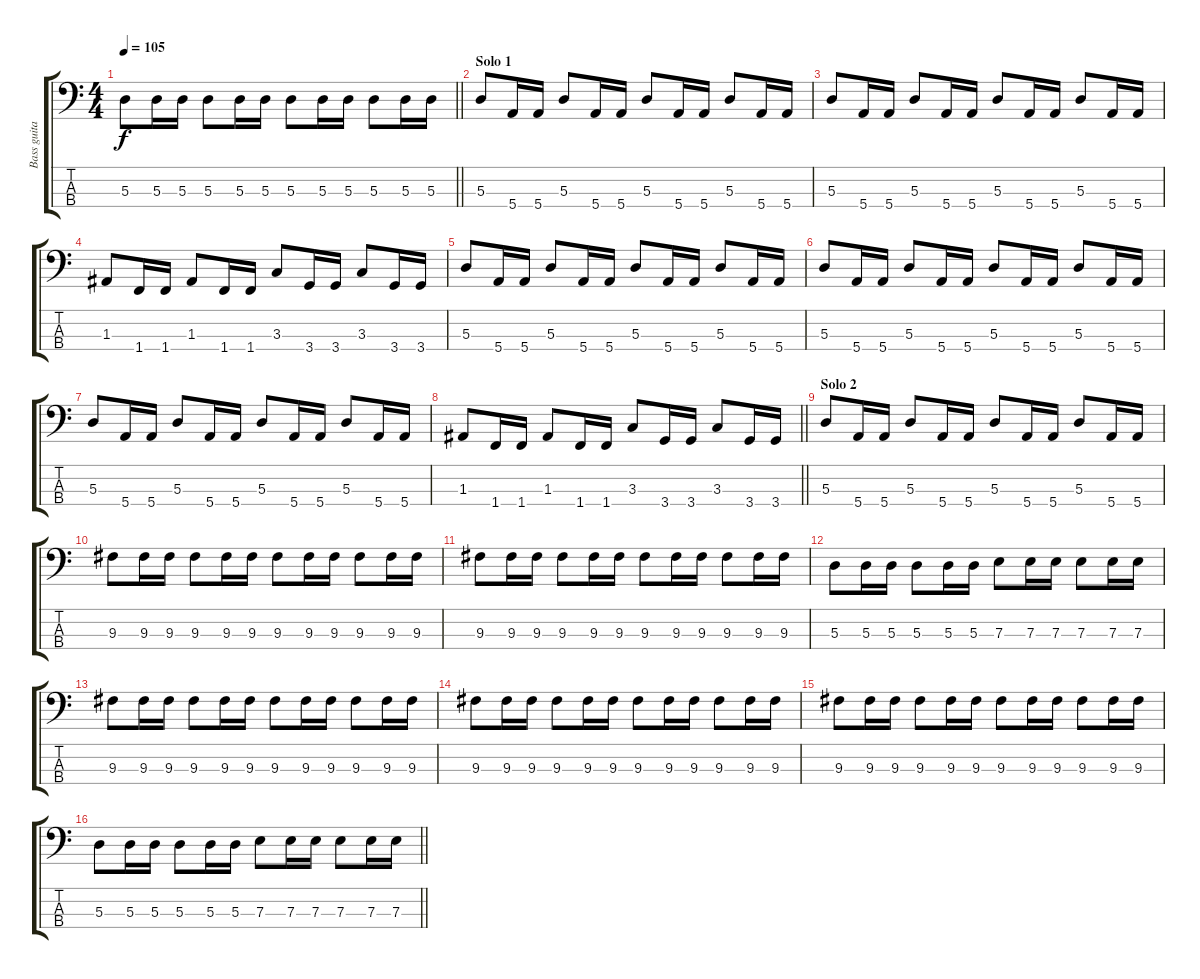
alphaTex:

\track ("Bass guitar" "Bass guita") {instrument electricbassfinger}
\staff {score tabs}
\tuning (G2 D2 A1 E1) {hide}
\ts (4 4)
\tempo 105
\clef f4
\barLineRight lightlight
\ks c
5.3.8{dy f} 5.3.16 5.3.16 5.3.8 5.3.16 5.3.16 5.3.8 5.3.16 5.3.16 5.3.8 5.3.16 5.3.16 |
\section ("" "Solo 1")
5.3.8 5.4.16 5.4.16 5.3.8 5.4.16 5.4.16 5.3.8 5.4.16 5.4.16 5.3.8 5.4.16 5.4.16 |
5.3.8 5.4.16 5.4.16 5.3.8 5.4.16 5.4.16 5.3.8 5.4.16 5.4.16 5.3.8 5.4.16 5.4.16 |
1.3.8 1.4.16 1.4.16 1.3.8 1.4.16 1.4.16 3.3.8 3.4.16 3.4.16 3.3.8 3.4.16 3.4.16 |
5.3.8 5.4.16 5.4.16 5.3.8 5.4.16 5.4.16 5.3.8 5.4.16 5.4.16 5.3.8 5.4.16 5.4.16 |
5.3.8 5.4.16 5.4.16 5.3.8 5.4.16 5.4.16 5.3.8 5.4.16 5.4.16 5.3.8 5.4.16 5.4.16 |
5.3.8 5.4.16 5.4.16 5.3.8 5.4.16 5.4.16 5.3.8 5.4.16 5.4.16 5.3.8 5.4.16 5.4.16 |
\barLineRight lightlight
1.3.8 1.4.16 1.4.16 1.3.8 1.4.16 1.4.16 3.3.8 3.4.16 3.4.16 3.3.8 3.4.16 3.4.16 |
\section ("" "Solo 2")
5.3.8 5.4.16 5.4.16 5.3.8 5.4.16 5.4.16 5.3.8 5.4.16 5.4.16 5.3.8 5.4.16 5.4.16 |
9.3.8 9.3.16 9.3.16 9.3.8 9.3.16 9.3.16 9.3.8 9.3.16 9.3.16 9.3.8 9.3.16 9.3.16 |
9.3.8 9.3.16 9.3.16 9.3.8 9.3.16 9.3.16 9.3.8 9.3.16 9.3.16 9.3.8 9.3.16 9.3.16 |
5.3.8 5.3.16 5.3.16 5.3.8 5.3.16 5.3.16 7.3.8 7.3.16 7.3.16 7.3.8 7.3.16 7.3.16 |
9.3.8 9.3.16 9.3.16 9.3.8 9.3.16 9.3.16 9.3.8 9.3.16 9.3.16 9.3.8 9.3.16 9.3.16 |
9.3.8 9.3.16 9.3.16 9.3.8 9.3.16 9.3.16 9.3.8 9.3.16 9.3.16 9.3.8 9.3.16 9.3.16 |
9.3.8 9.3.16 9.3.16 9.3.8 9.3.16 9.3.16 9.3.8 9.3.16 9.3.16 9.3.8 9.3.16 9.3.16 |
\barLineRight lightlight
5.3.8 5.3.16 5.3.16 5.3.8 5.3.16 5.3.16 7.3.8 7.3.16 7.3.16 7.3.8 7.3.16 7.3.16
